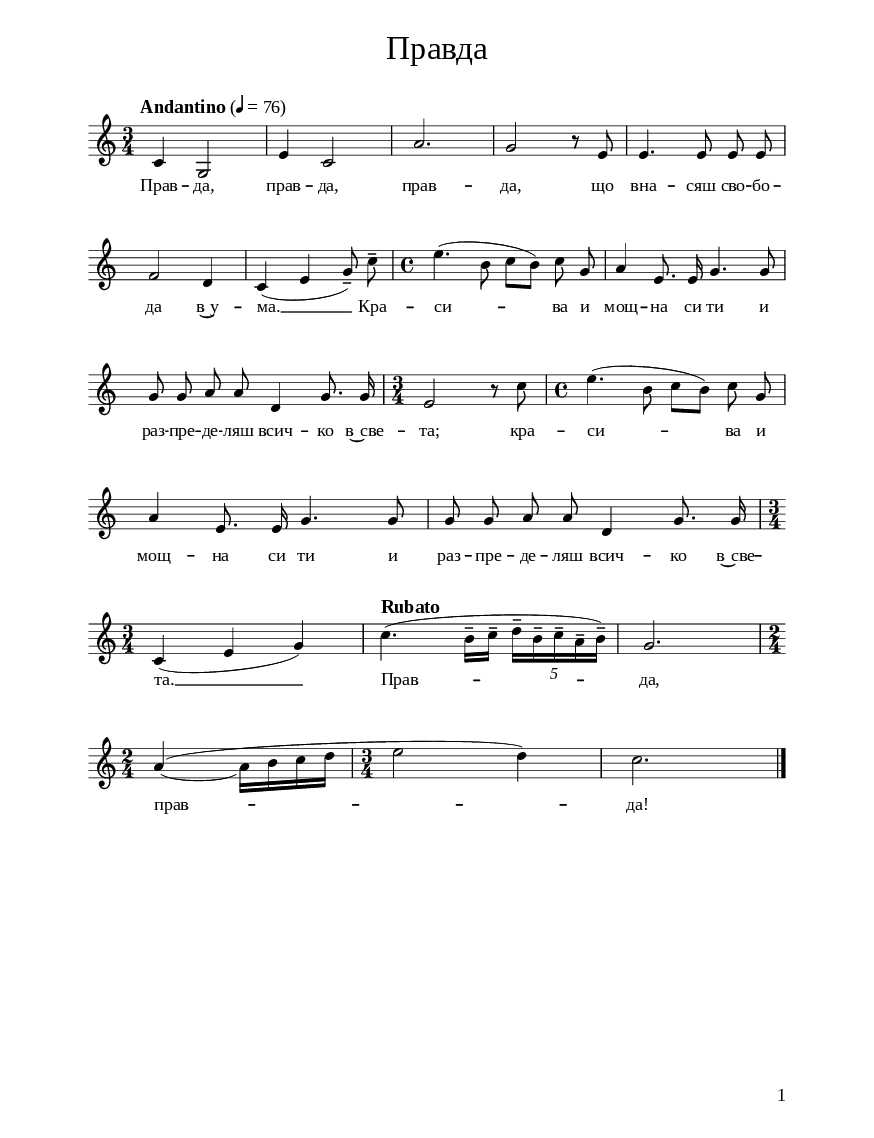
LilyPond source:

\version "2.24.4"

\include "include/globals.ily"

\bookpart {
  \label #'ref132
  \tocItem \markup "Правда"
  \include "include/bookpart-paper.ily"
  \score {
    \include "include/score-layout.ily"


    \new Voice \absolute {
      \clef treble
      \key c \major
      \time 3/4
      \tempoFunc "Andantino" 4 "76"
      \autoBeamOff
      c'4  g2 | % 2
      e'4  c'2 | % 3
      a'2. | % 4
      g'2 r8  e'8 | % 5
      e'4.  e'8  e'8  e'8 \break | % 6
      f'2  d'4 | % 7
      c'4 (  e'4  g'8 ) --   c''8 -- | % 8
      \time 4/4  | % 8
      e''4. (  b'8  c''8 [  b'8 ] )
      c''8  g'8  | % 9
      a'4  e'8.  e'16  g'4.  g'8
      \break |
      g'8  g'8  a'8  a'8  d'4
      g'8.  g'16 |  % 11
      \time 3/4  | % 11
      e'2 r8  c''8 | % 12
      \time 4/4  | % 12
      e''4. (  b'8  c''8 [  b'8 ) ]
      c''8  g'8 \break | % 13
      a'4  e'8.  e'16  g'4.  g'8 | % 14
      g'8  g'8  a'8  a'8  d'4
      g'8.  g'16 | \break  % 15
      \time 3/4  | % 15
      c'4 (  e'4  g'4 )  | % 16
      \tempo "Rubato" c''4. ( b'16 -- [
      c''16 -- ]
      \times 4/5  {
        d''16 -- [  b'16 --  c''16 --
        a'16 --  b'16 ) -- ]
      }
      | % 17
      g'2. \break | % 18
      \time 2/4  | % 18
      a'4 ( ~  a'16 [  b'16  c''16
      d''16 ] | % 19
      \time 3/4  | % 19
      e''2  d''4 ) |
      c''2. \bar "|."
    }

    \addlyrics {
      Прав -- да, прав -- да, прав -- да,
      що вна -- сяш сво -- бо -- да в~у
      -- ма. __   Кра -- си --
      ва и мощ -- на си ти и раз --
      пре -- де -- ляш всич -- ко в~све --
      та; кра -- си --   ва и
      мощ -- на си ти и раз -- пре -- де
      -- ляш всич -- ко в~све -- та. __
      Прав --
      да, прав --
      да!}

      \header {
        title = \titleFunc #'ref_desc_11 "Правда" "Pravda"
      }

      \midi{}

    } % score


  } % bookpart
